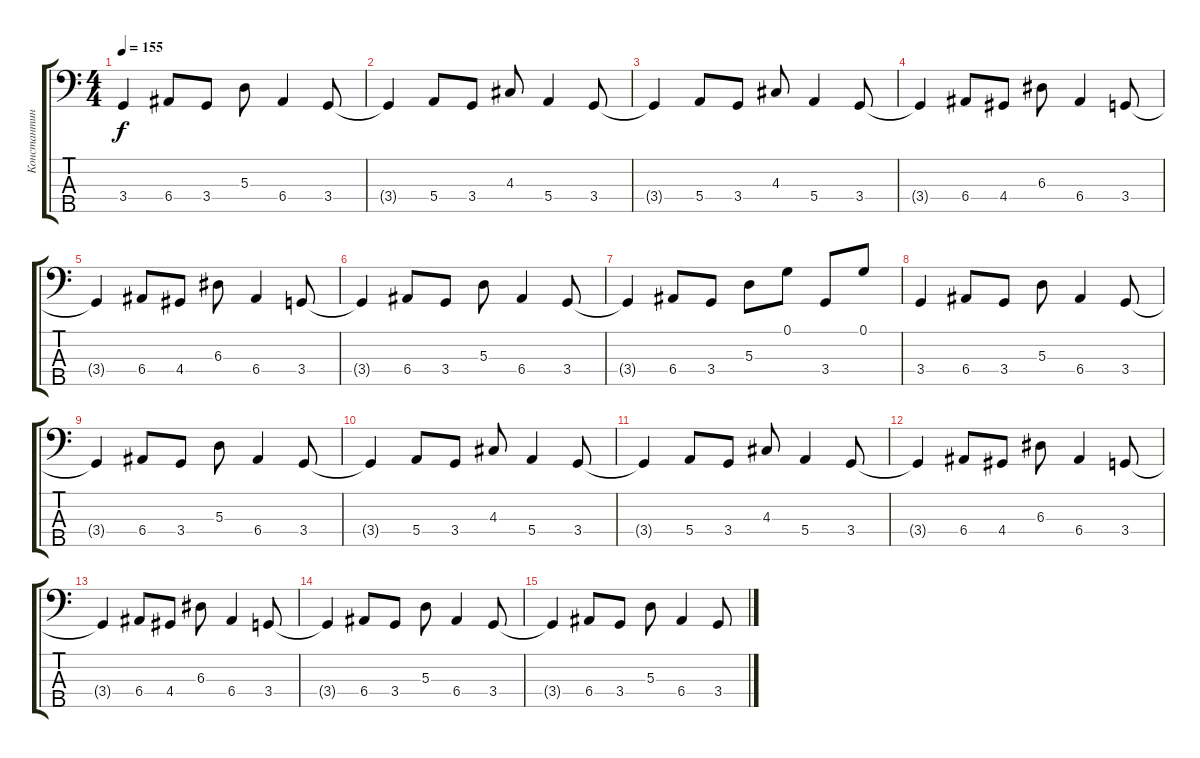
\track ("Константин Бекрев (Korg Moog Voyager)" "Константин") {instrument synthbass1}
\staff {score tabs}
\tuning (G2 D2 A1 E1 B0) {hide}
\ts (4 4)
\tempo 155
\clef f4
\ks c
3.4{t}.4{dy f} 6.4.8 3.4.8 5.3.8 6.4.4 3.4.8 |
3.4{t}.4 5.4.8 3.4.8 4.3.8 5.4.4 3.4.8 |
3.4{t}.4 5.4.8 3.4.8 4.3.8 5.4.4 3.4.8 |
3.4{t}.4 6.4.8 4.4.8 6.3.8 6.4.4 3.4.8 |
3.4{t}.4 6.4.8 4.4.8 6.3.8 6.4.4 3.4.8 |
3.4{t}.4 6.4.8 3.4.8 5.3.8 6.4.4 3.4.8 |
3.4{t}.4 6.4.8 3.4.8 5.3.8 0.1.8 3.4.8 0.1.8 |
3.4.4 6.4.8 3.4.8 5.3.8 6.4.4 3.4.8 |
3.4{t}.4 6.4.8 3.4.8 5.3.8 6.4.4 3.4.8 |
3.4{t}.4 5.4.8 3.4.8 4.3.8 5.4.4 3.4.8 |
3.4{t}.4 5.4.8 3.4.8 4.3.8 5.4.4 3.4.8 |
3.4{t}.4 6.4.8 4.4.8 6.3.8 6.4.4 3.4.8 |
3.4{t}.4 6.4.8 4.4.8 6.3.8 6.4.4 3.4.8 |
3.4{t}.4 6.4.8 3.4.8 5.3.8 6.4.4 3.4.8 |
3.4{t}.4 6.4.8 3.4.8 5.3.8 6.4.4 3.4.8
